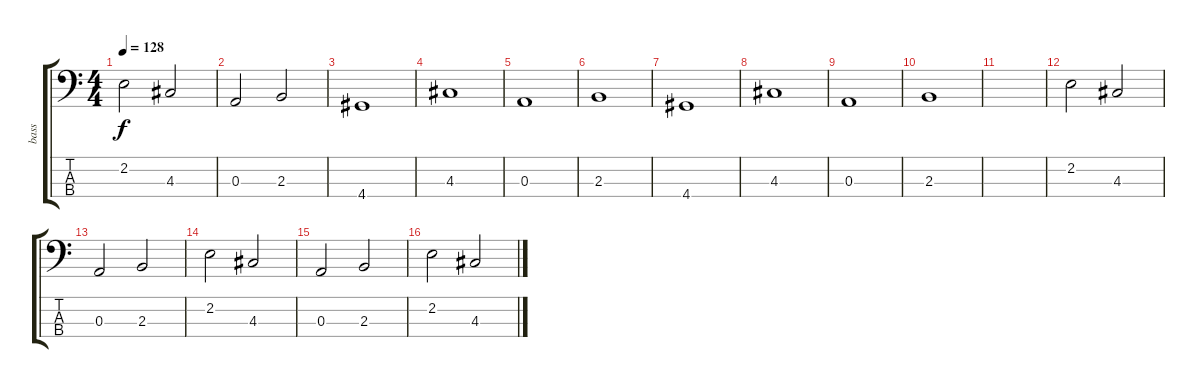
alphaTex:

\track ("bass" "bass") {instrument electricbassfinger}
\staff {score tabs}
\tuning (G2 D2 A1 E1) {hide}
\ts (4 4)
\tempo 128
\clef f4
\ks c
2.2.2{dy f} 4.3.2 |
0.3.2 2.3.2 |
4.4.1 |
4.3.1 |
0.3.1 |
2.3.1 |
4.4.1 |
4.3.1 |
0.3.1 |
2.3.1 |
|
2.2.2 4.3.2 |
0.3.2 2.3.2 |
2.2.2 4.3.2 |
0.3.2 2.3.2 |
2.2.2 4.3.2
